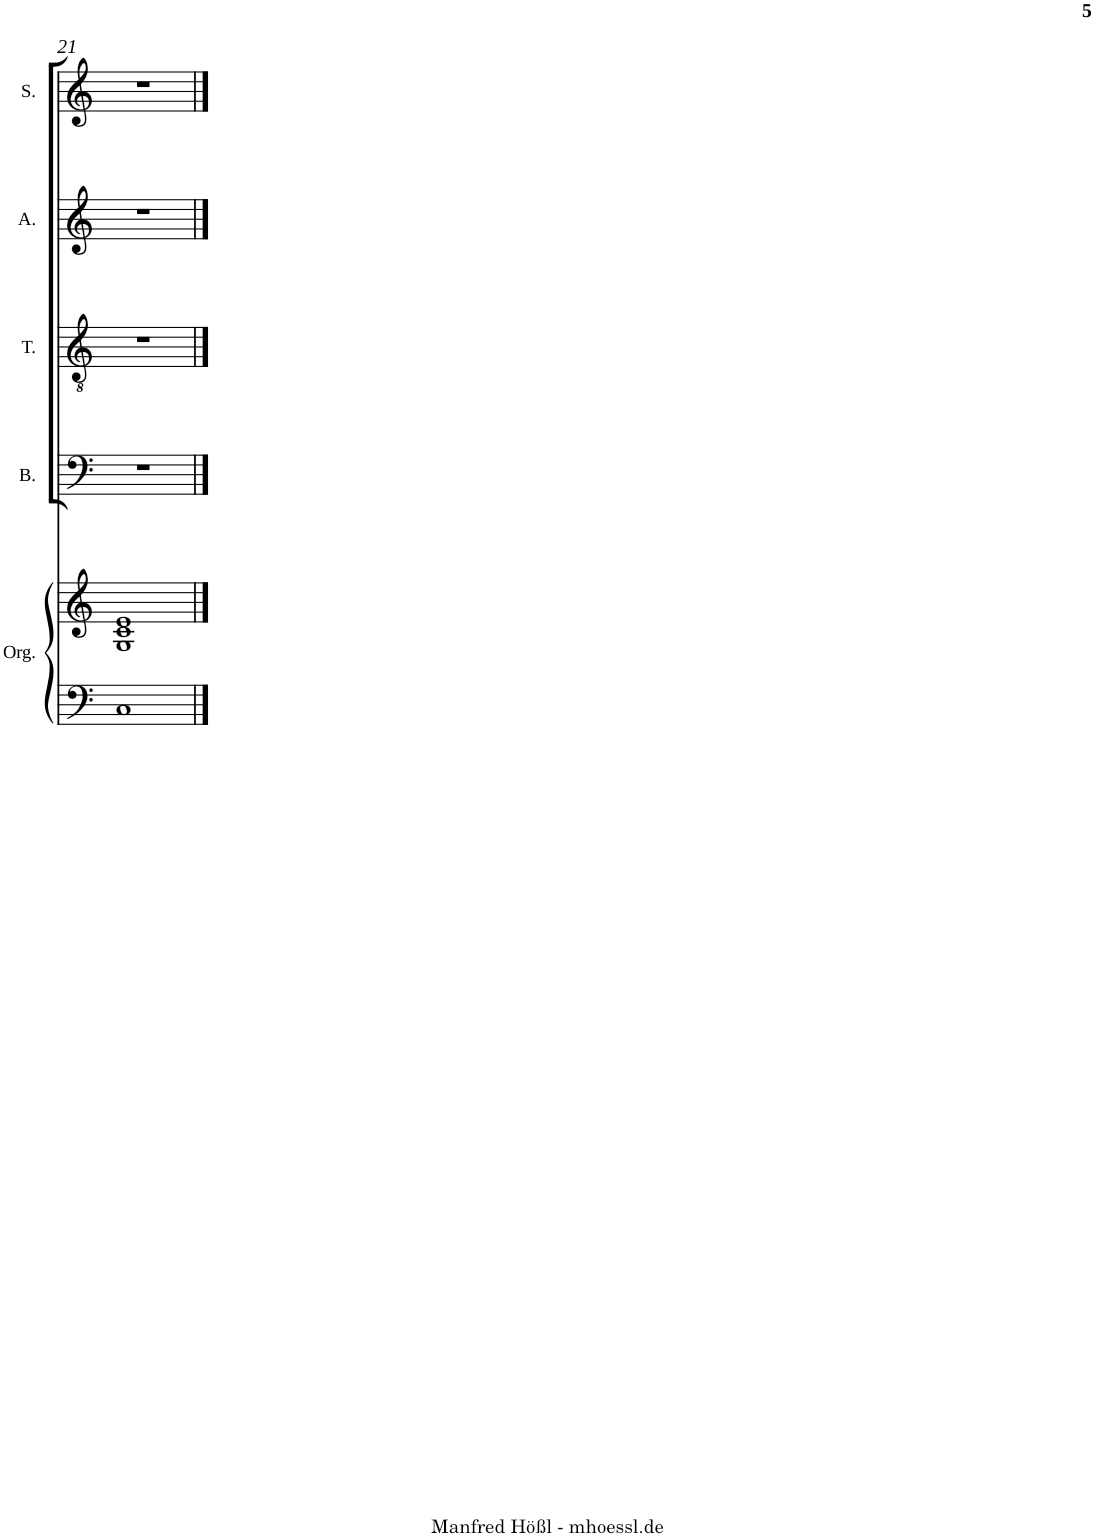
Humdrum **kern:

**kern	**kern	**kern	**kern	**kern	**kern
*part5	*part5	*part4	*part3	*part2	*part1
*staff6	*staff5	*staff4	*staff3	*staff2	*staff1
*I"Organ	*	*I"Bass	*I"Tenor	*I"Alto	*I"Sopran
*I'Org.	*	*I'B.	*I'T.	*I'A.	*I'S.
!!LO:PB:g=z
*clefF4	*clefG2	*clefF4	*clefGv2	*clefG2	*clefG2
*k[]	*k[]	*k[]	*k[]	*k[]	*k[]
*M4/4	*M4/4	*M4/4	*M4/4	*M4/4	*M4/4
*met(c)	*met(c)	*met(c)	*met(c)	*met(c)	*met(c)
=21	=21	=21	=21	=21	=21
1C	1G 1c 1e	1r	1r	1r	1r
==	==	==	==	==	==
*-	*-	*-	*-	*-	*-
